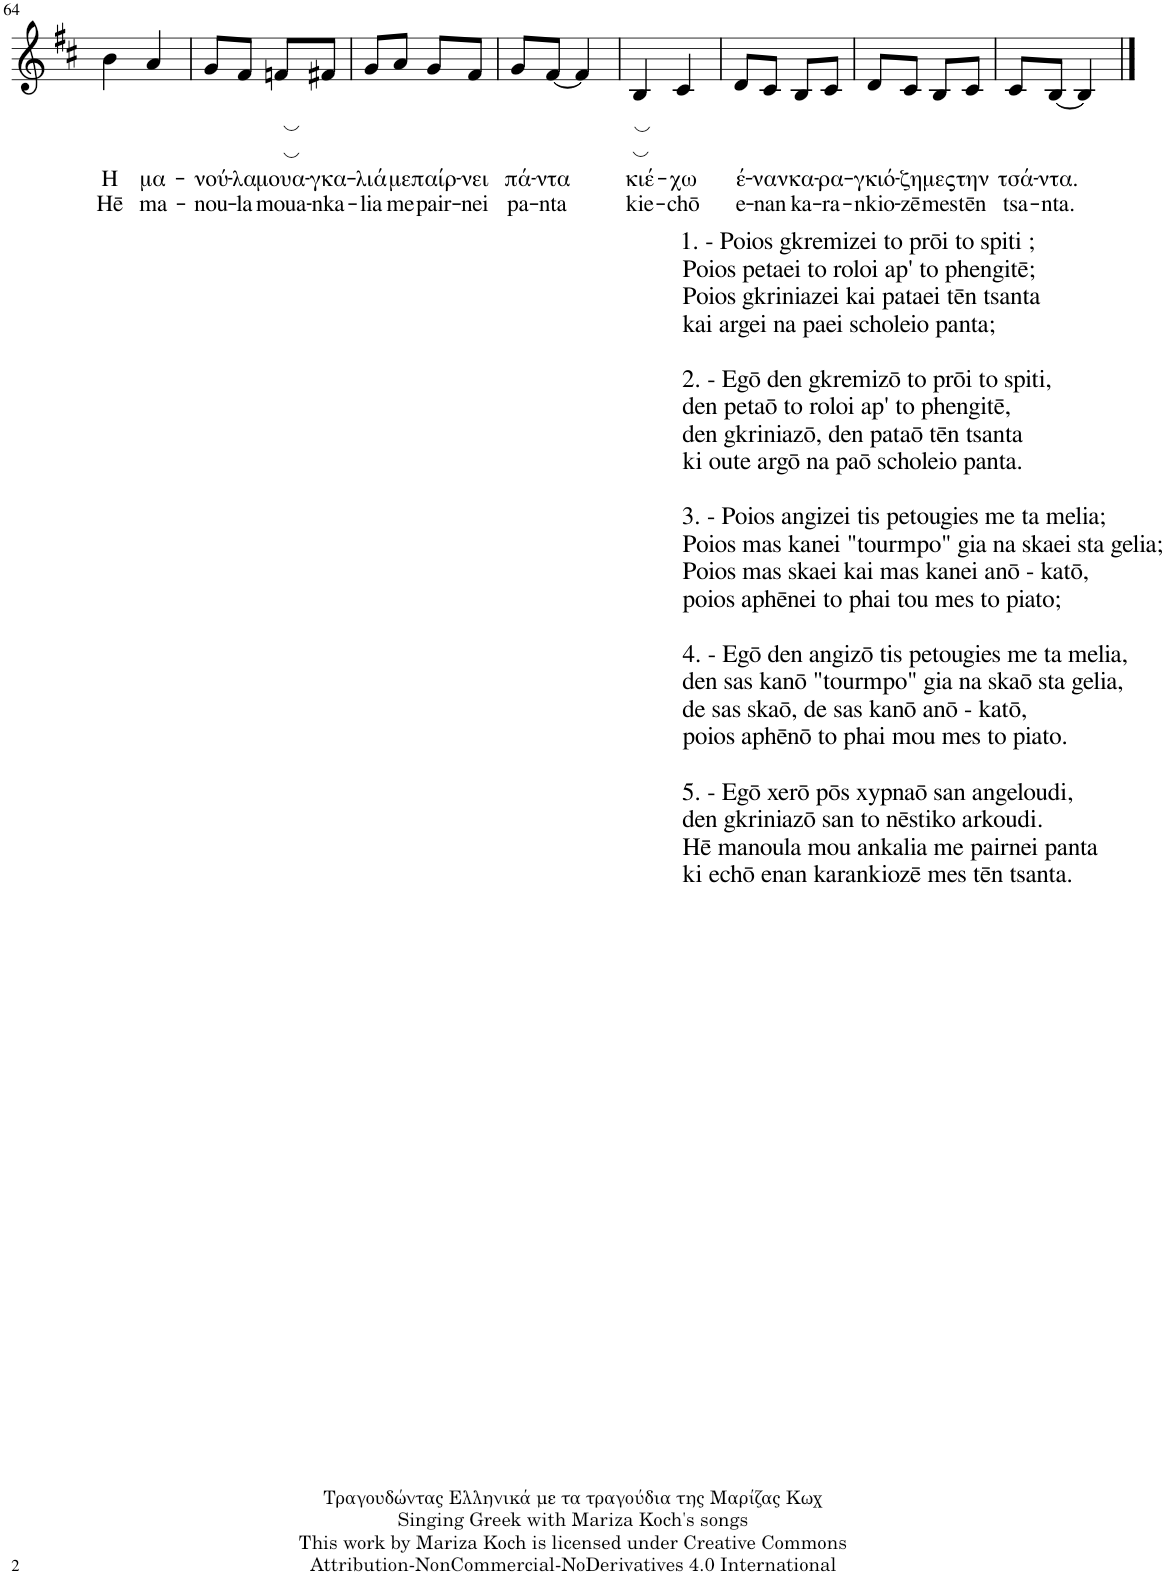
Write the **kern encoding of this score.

**kern	**text	**text
*part1	*part1	*part1
*staff1	*staff1	*staff1
*I"Piano	*	*
*I'Pno.	*	*
!!LO:PB:g=z
*clefG2	*	*
*k[f#c#]	*	*
*M2/4	*	*
=64	=64	=64
!	!LO:LY:b	!LO:LY:b
4b\	Η	Hē
!	!LO:LY:b	!LO:LY:b
4a/	μα-	ma-
=65	=65	=65
!	!LO:LY:b	!LO:LY:b
8g/L	-νού-	-nou-
!	!LO:LY:b	!LO:LY:b
8f#/J	-λα	-la
!	!LO:LY:b	!LO:LY:b
8fn/L	μουα-	moua-
!	!LO:LY:b	!LO:LY:b
8f#X/J	-γκα-	-nka-
=66	=66	=66
!	!LO:LY:b	!LO:LY:b
8g/L	-λιά	-lia
!	!LO:LY:b	!LO:LY:b
8a/J	με	me
!	!LO:LY:b	!LO:LY:b
8g/L	παίρ-	pair-
!	!LO:LY:b	!LO:LY:b
8f#/J	-νει	-nei
=67	=67	=67
!	!LO:LY:b	!LO:LY:b
8g/L	πά-	pa-
!	!LO:LY:b	!LO:LY:b
[8f#/J	-ντα	-nta
4f#/]	.	.
=68	=68	=68
!	!LO:LY:b	!LO:LY:b
4B/	κιέ-	kie-
!	!LO:LY:b	!LO:LY:b
4c#/	-χω	-chō
=69	=69	=69
!	!LO:LY:b	!LO:LY:b
8d/L	έ-	e-
!	!LO:LY:b	!LO:LY:b
8c#/J	-ναν	-nan
!	!LO:LY:b	!LO:LY:b
8B/L	κα-	ka-
!	!LO:LY:b	!LO:LY:b
8c#/J	-ρα-	-ra-
=70	=70	=70
!	!LO:LY:b	!LO:LY:b
8d/L	-γκιό-	-nkio-
!	!LO:LY:b	!LO:LY:b
8c#/J	-ζη	-zē
!	!LO:LY:b	!LO:LY:b
8B/L	μες	mes
!	!LO:LY:b	!LO:LY:b
8c#/J	την	tēn
=71	=71	=71
!	!LO:LY:b	!LO:LY:b
8c#/L	τσά-	tsa-
!	!LO:LY:b	!LO:LY:b
[8B/J	-ντα.	-nta.
!LO:TX:b:t=1. - Poios gkremizei to prōi to spiti ;	!	!
!LO:TX:b:t=Poios petaei to roloi ap' to phengitē;	!	!
!LO:TX:b:t=Poios gkriniazei kai pataei tēn tsanta	!	!
!LO:TX:b:t=kai argei na paei scholeio panta;	!	!
!LO:TX:b:t=2. - Egō den gkremizō to prōi to spiti,	!	!
!LO:TX:b:t=den petaō to roloi ap' to phengitē,	!	!
!LO:TX:b:t=den gkriniazō, den pataō tēn tsanta	!	!
!LO:TX:b:t=ki oute argō na paō scholeio panta.	!	!
!LO:TX:b:t=3. - Poios angizei tis petougies me ta melia;	!	!
!LO:TX:b:t=Poios mas kanei "tourmpo" gia na skaei sta gelia;	!	!
!LO:TX:b:t=Poios mas skaei kai mas kanei anō - katō,	!	!
!LO:TX:b:t=poios aphēnei to phai tou mes to piato;	!	!
!LO:TX:b:t=4. - Egō den angizō tis petougies me ta melia,	!	!
!LO:TX:b:t=den sas kanō "tourmpo" gia na skaō sta gelia,	!	!
!LO:TX:b:t=de sas skaō, de sas kanō anō - katō,	!	!
!LO:TX:b:t=poios aphēnō to phai mou mes to piato.	!	!
!LO:TX:b:t=5. - Egō xerō pōs xypnaō san angeloudi,	!	!
!LO:TX:b:t=den gkriniazō san to nēstiko arkoudi.	!	!
!LO:TX:b:t=Hē manoula mou ankalia me pairnei panta	!	!
!LO:TX:b:t=ki echō enan karankiozē mes tēn tsanta.	!	!
4B/]	.	.
==	==	==
*-	*-	*-
